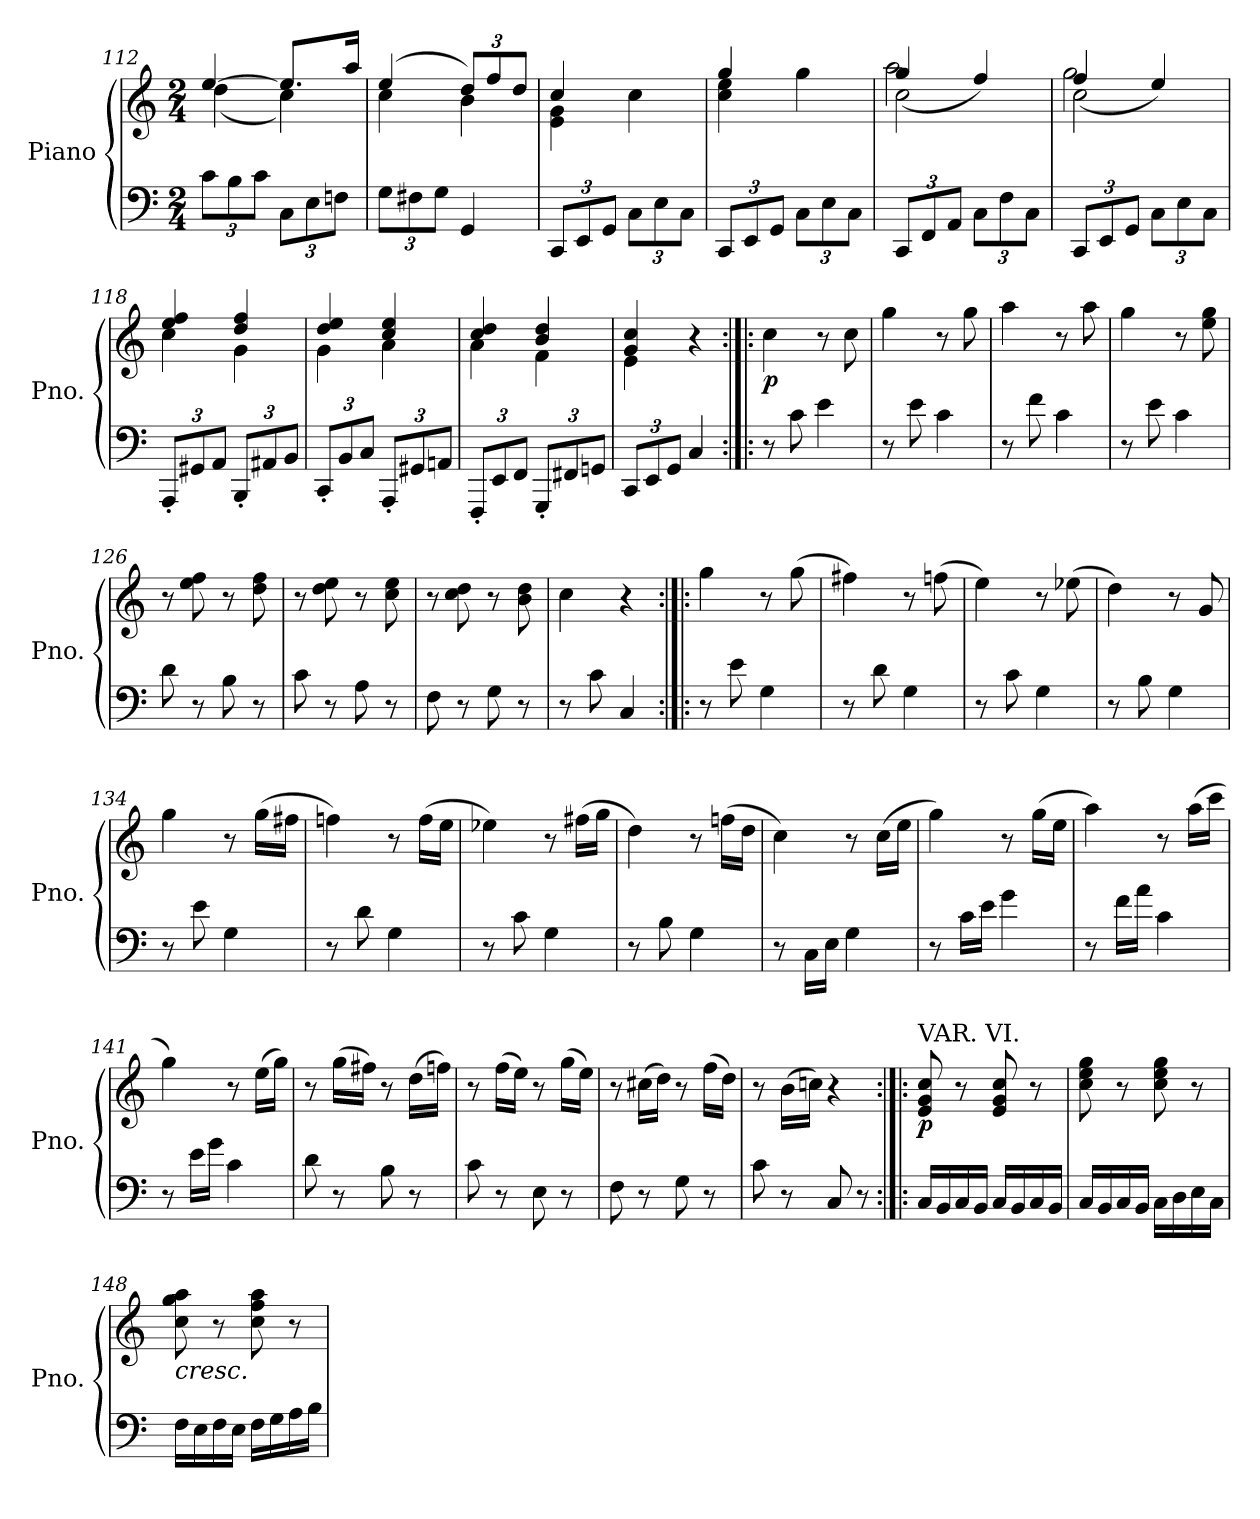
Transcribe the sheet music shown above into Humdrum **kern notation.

**kern	**kern	**dynam
*part1	*part1	*part1
*staff2	*staff1	*staff1/2
*I"Piano	*	*
*I'Pno.	*	*
*clefF4	*clefG2	*
*k[]	*k[]	*
*M2/4	*M2/4	*
*Xbrackettup	*	*
=112	=112	=112
*	*^	*
12c\L	[4ee/	(<4dd\	.
12B\	.	.	.
12c\J	.	.	.
12C\L	8.ee/L]	4cc\)	.
12E\	.	.	.
12Fn\J	.	.	.
.	16aa/Jk	.	.
=113	=113	=113	=113
12G\L	(>4ee/	4cc\	.
12F#X\	.	.	.
12G\J	.	.	.
*	*Xbrackettup	*	*
4GG/	12dd/L)	4b\	.
.	12ff/	.	.
.	12dd/J	.	.
=114	=114	=114	=114
12CC/L	4cc/	4e\ 4g\	.
12EE/	.	.	.
12GG/J	.	.	.
12C\L	4cc\	4ryy	.
12E\	.	.	.
12C\J	.	.	.
=115	=115	=115	=115
12CC/L	4gg/	4cc\ 4ee\	.
12EE/	.	.	.
12GG/J	.	.	.
12C\L	4gg\	4ryy	.
12E\	.	.	.
12C\J	.	.	.
=116	=116	=116	=116
*	*	*^	*
12CC/L	2cc\	(>4gg/	2aa\	.
12FF/	.	.	.	.
12AA/J	.	.	.	.
12C\L	.	4ff/)	.	.
12F\	.	.	.	.
12C\J	.	.	.	.
!!LO:LB:g=z	!!	!!
=117	=117	=117	=117	=117
12CC/L	2cc\	(>4ff/	2gg\	.
12EE/	.	.	.	.
12GG/J	.	.	.	.
12C\L	.	4ee/)	.	.
12E\	.	.	.	.
12C\J	.	.	.	.
*	*	*v	*v	*
=118	=118	=118	=118
12AAA'/L	4ee/ 4ff/	4cc\	.
12GG#X/	.	.	.
12AA/J	.	.	.
12BBB'/L	4dd/ 4ff/	4g\	.
12AA#X/	.	.	.
12BB/J	.	.	.
=119	=119	=119	=119
12CC'/L	4dd/ 4ee/	4g\	.
12BB/	.	.	.
12C/J	.	.	.
12AAA'/L	4cc/ 4ee/	4a\	.
12GG#X/	.	.	.
12AAn/J	.	.	.
=120	=120	=120	=120
12FFF'/L	4cc/ 4dd/	4a\	.
12EE/	.	.	.
12FF/J	.	.	.
12GGG'/L	4b/ 4dd/	4f\	.
12FF#X/	.	.	.
12GGn/J	.	.	.
=121	=121	=121	=121
12CC/L	4g/ 4cc/	4e\	.
12EE/	.	.	.
12GG/J	.	.	.
4C/	4r	4ryy	.
!!LO:LB:g=z
=122:|!|:	=122:|!|:	=122:|!|:	=122:|!|:
!	!LO:TX:a:t=VAR. V.	!	!
!	!	!	!LO:DY:b
*	*v	*v	*
8r	4cc\	p
8c\	.	.
4e\	8r	.
.	8cc\	.
=123	=123	=123
8r	4gg\	.
8e\	.	.
4c\	8r	.
.	8gg\	.
=124	=124	=124
8r	4aa\	.
8f\	.	.
4c\	8r	.
.	8aa\	.
=125	=125	=125
8r	4gg\	.
8e\	.	.
4c\	8r	.
.	8ee\ 8gg\	.
=126	=126	=126
8d\	8r	.
8r	8ee\ 8ff\	.
8B\	8r	.
8r	8dd\ 8ff\	.
=127	=127	=127
8c\	8r	.
8r	8dd\ 8ee\	.
8A\	8r	.
8r	8cc\ 8ee\	.
=128	=128	=128
8F\	8r	.
8r	8cc\ 8dd\	.
8G\	8r	.
8r	8b\ 8dd\	.
=129	=129	=129
8r	4cc\	.
8c\	.	.
4C/	4r	.
=130:|!|:	=130:|!|:	=130:|!|:
8r	4gg\	.
8e\	.	.
4G\	8r	.
.	(>8gg\	.
=131	=131	=131
8r	4ff#X\)	.
8d\	.	.
4G\	8r	.
.	(>8ffn\	.
!!LO:LB:g=z
=132	=132	=132
8r	4ee\)	.
8c\	.	.
4G\	8r	.
.	(>8ee-X\	.
=133	=133	=133
8r	4dd\)	.
8B\	.	.
4G\	8r	.
.	8g/	.
=134	=134	=134
8r	4gg\	.
8e\	.	.
4G\	8r	.
.	(>16gg\LL	.
.	16ff#X\JJ	.
=135	=135	=135
8r	4ffn\)	.
8d\	.	.
4G\	8r	.
.	(>16ff\LL	.
.	16ee\JJ	.
=136	=136	=136
8r	4ee-X\)	.
8c\	.	.
4G\	8r	.
.	(>16ff#X\LL	.
.	16gg\JJ	.
=137	=137	=137
8r	4dd\)	.
8B\	.	.
4G\	8r	.
.	(>16ffn\LL	.
.	16dd\JJ	.
=138	=138	=138
8r	4cc\)	.
16C\LL	.	.
16E\JJ	.	.
4G\	8r	.
.	(>16cc\LL	.
.	16ee\JJ	.
=139	=139	=139
8r	4gg\)	.
16c\LL	.	.
16e\JJ	.	.
4g\	8r	.
.	(>16gg\LL	.
.	16ee\JJ	.
!!LO:LB:g=z
=140	=140	=140
8r	4aa\)	.
16f\LL	.	.
16a\JJ	.	.
4c\	8r	.
.	(>16aa\LL	.
.	16ccc\JJ	.
=141	=141	=141
8r	4gg\)	.
16e\LL	.	.
16g\JJ	.	.
4c\	8r	.
.	(>16ee\LL	.
.	16gg\JJ)	.
=142	=142	=142
8d\	8r	.
8r	(>16gg\LL	.
.	16ff#X\JJ)	.
8B\	8r	.
8r	(>16dd\LL	.
.	16ffn\JJ)	.
=143	=143	=143
8c\	8r	.
8r	(>16ff\LL	.
.	16ee\JJ)	.
8E\	8r	.
8r	(>16gg\LL	.
.	16ee\JJ)	.
=144	=144	=144
8F\	8r	.
8r	(>16cc#X\LL	.
.	16dd\JJ)	.
8G\	8r	.
8r	(>16ff\LL	.
.	16dd\JJ)	.
=145	=145	=145
8c\	8r	.
8r	(>16b\LL	.
.	16ccn\JJ)	.
8C/	4r	.
8r	.	.
!!LO:PB:g=z
=146:|!|:	=146:|!|:	=146:|!|:
!	!LO:TX:a:t=VAR. VI.	!
!	!	!LO:DY:b
16C/LL	8e/ 8g/ 8cc/	p
16BB/	.	.
16C/	8r	.
16BB/JJ	.	.
16C/LL	8e/ 8g/ 8cc/	.
16BB/	.	.
16C/	8r	.
16BB/JJ	.	.
=147	=147	=147
16C/LL	8cc\ 8ee\ 8gg\	.
16BB/	.	.
16C/	8r	.
16BB/JJ	.	.
16C\LL	8cc\ 8ee\ 8gg\	.
16D\	.	.
16E\	8r	.
16C\JJ	.	.
=148	=148	=148
!	!LO:TX:b:i:t=cresc.	!
16F\LL	8cc\ 8gg\ 8aa\	.
16E\	.	.
16F\	8r	.
16E\JJ	.	.
16F\LL	8cc\ 8ff\ 8aa\	.
16G\	.	.
16A\	8r	.
16B\JJ	.	.
=	=	=
*-	*-	*-
